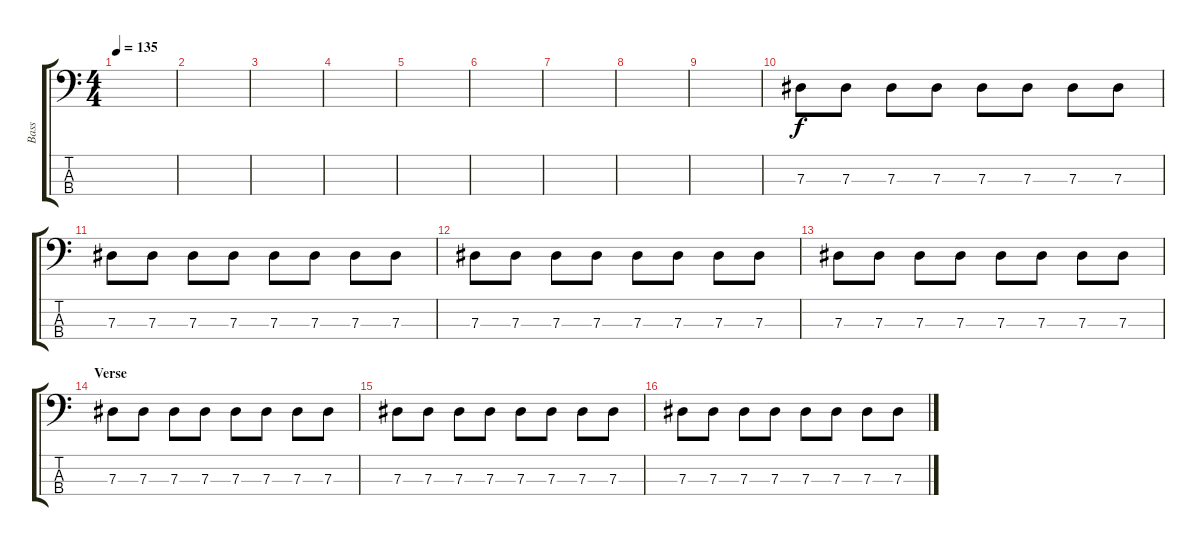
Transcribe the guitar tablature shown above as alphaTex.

\track ("Bass" "Bass") {instrument electricbassfinger}
\staff {score tabs}
\tuning (Gb2 Db2 Ab1 Eb1) {hide}
\ts (4 4)
\tempo 135
\clef f4
\ks c
|
|
|
|
|
|
|
|
|
7.3.8 7.3.8 7.3.8 7.3.8 7.3.8 7.3.8 7.3.8 7.3.8 |
7.3.8 7.3.8 7.3.8 7.3.8 7.3.8 7.3.8 7.3.8 7.3.8 |
7.3.8 7.3.8 7.3.8 7.3.8 7.3.8 7.3.8 7.3.8 7.3.8 |
7.3.8 7.3.8 7.3.8 7.3.8 7.3.8 7.3.8 7.3.8 7.3.8 |
\section ("" "Verse")
7.3.8 7.3.8 7.3.8 7.3.8 7.3.8 7.3.8 7.3.8 7.3.8 |
7.3.8 7.3.8 7.3.8 7.3.8 7.3.8 7.3.8 7.3.8 7.3.8 |
7.3.8 7.3.8 7.3.8 7.3.8 7.3.8 7.3.8 7.3.8 7.3.8
